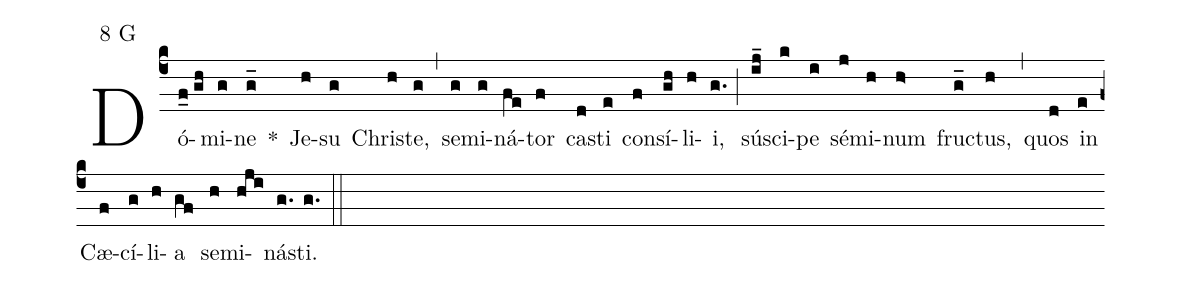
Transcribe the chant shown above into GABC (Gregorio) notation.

mode:8 G;
%%
(c4) Dó(f_0//gh)mi(g)ne(g_) *() Je(h)su(g) Chris(h)te,(g) (,)  se(g)mi(g)ná(fe)tor(f) ca(d)sti(e) con(f)sí(gh)li(h)i,(g.) (;)  sú(ij_)sci(k)pe(i) sé(j)mi(h)num(h>) fruc(g_)tus,(h) (,)  quos(d) in(e) Cæ(f)cí(g)li(h)a(gf) se(h)mi(hji)ná(g.)sti.(g.) (::)
